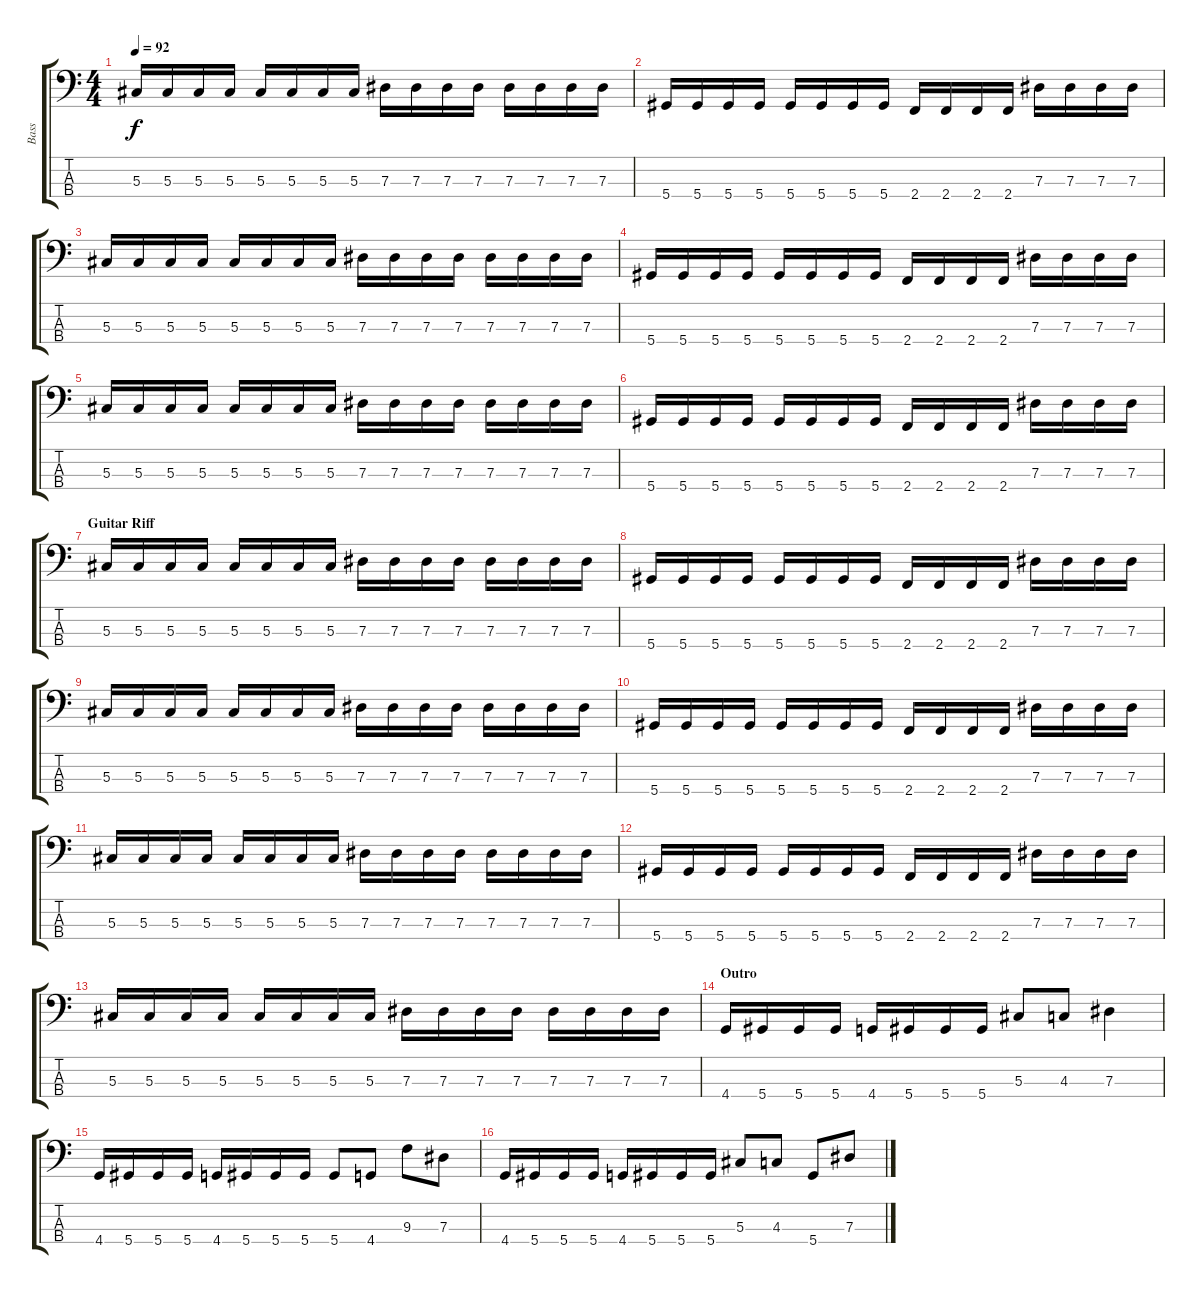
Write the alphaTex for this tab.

\track ("Bass" "Bass") {instrument electricbasspick}
\staff {score tabs}
\tuning (Gb2 Db2 Ab1 Eb1) {hide}
\ts (4 4)
\tempo 92
\clef f4
\ks c
5.3.16{dy f} 5.3.16 5.3.16 5.3.16 5.3.16 5.3.16 5.3.16 5.3.16 7.3.16 7.3.16 7.3.16 7.3.16 7.3.16 7.3.16 7.3.16 7.3.16 |
5.4.16 5.4.16 5.4.16 5.4.16 5.4.16 5.4.16 5.4.16 5.4.16 2.4.16 2.4.16 2.4.16 2.4.16 7.3.16 7.3.16 7.3.16 7.3.16 |
5.3.16 5.3.16 5.3.16 5.3.16 5.3.16 5.3.16 5.3.16 5.3.16 7.3.16 7.3.16 7.3.16 7.3.16 7.3.16 7.3.16 7.3.16 7.3.16 |
5.4.16 5.4.16 5.4.16 5.4.16 5.4.16 5.4.16 5.4.16 5.4.16 2.4.16 2.4.16 2.4.16 2.4.16 7.3.16 7.3.16 7.3.16 7.3.16 |
5.3.16 5.3.16 5.3.16 5.3.16 5.3.16 5.3.16 5.3.16 5.3.16 7.3.16 7.3.16 7.3.16 7.3.16 7.3.16 7.3.16 7.3.16 7.3.16 |
5.4.16 5.4.16 5.4.16 5.4.16 5.4.16 5.4.16 5.4.16 5.4.16 2.4.16 2.4.16 2.4.16 2.4.16 7.3.16 7.3.16 7.3.16 7.3.16 |
\section ("" "Guitar Riff")
5.3.16 5.3.16 5.3.16 5.3.16 5.3.16 5.3.16 5.3.16 5.3.16 7.3.16 7.3.16 7.3.16 7.3.16 7.3.16 7.3.16 7.3.16 7.3.16 |
5.4.16 5.4.16 5.4.16 5.4.16 5.4.16 5.4.16 5.4.16 5.4.16 2.4.16 2.4.16 2.4.16 2.4.16 7.3.16 7.3.16 7.3.16 7.3.16 |
5.3.16 5.3.16 5.3.16 5.3.16 5.3.16 5.3.16 5.3.16 5.3.16 7.3.16 7.3.16 7.3.16 7.3.16 7.3.16 7.3.16 7.3.16 7.3.16 |
5.4.16 5.4.16 5.4.16 5.4.16 5.4.16 5.4.16 5.4.16 5.4.16 2.4.16 2.4.16 2.4.16 2.4.16 7.3.16 7.3.16 7.3.16 7.3.16 |
5.3.16 5.3.16 5.3.16 5.3.16 5.3.16 5.3.16 5.3.16 5.3.16 7.3.16 7.3.16 7.3.16 7.3.16 7.3.16 7.3.16 7.3.16 7.3.16 |
5.4.16 5.4.16 5.4.16 5.4.16 5.4.16 5.4.16 5.4.16 5.4.16 2.4.16 2.4.16 2.4.16 2.4.16 7.3.16 7.3.16 7.3.16 7.3.16 |
5.3.16 5.3.16 5.3.16 5.3.16 5.3.16 5.3.16 5.3.16 5.3.16 7.3.16 7.3.16 7.3.16 7.3.16 7.3.16 7.3.16 7.3.16 7.3.16 |
\section ("" "Outro")
4.4.16 5.4.16 5.4.16 5.4.16 4.4.16 5.4.16 5.4.16 5.4.16 5.3.8 4.3.8 7.3.4 |
4.4.16 5.4.16 5.4.16 5.4.16 4.4.16 5.4.16 5.4.16 5.4.16 5.4.8 4.4.8 9.3.8 7.3.8 |
4.4.16 5.4.16 5.4.16 5.4.16 4.4.16 5.4.16 5.4.16 5.4.16 5.3.8 4.3.8 5.4.8 7.3.8
